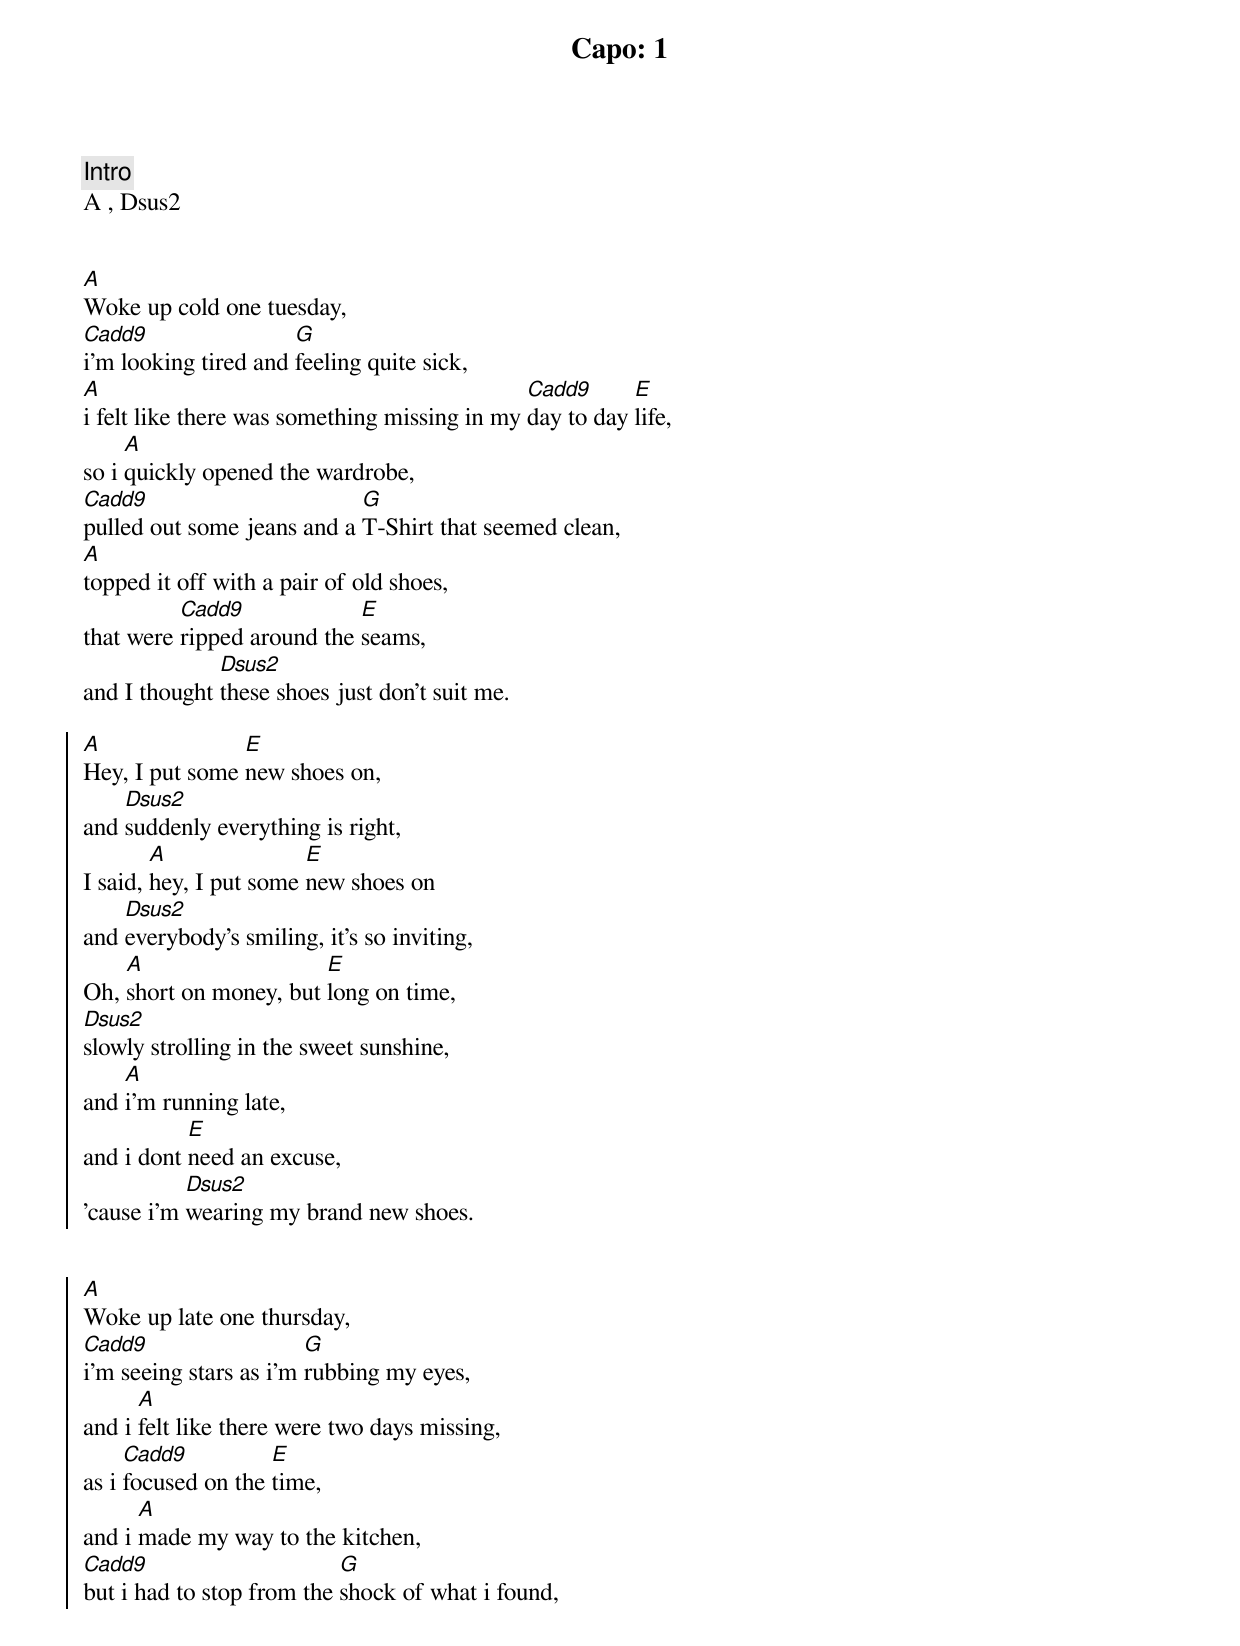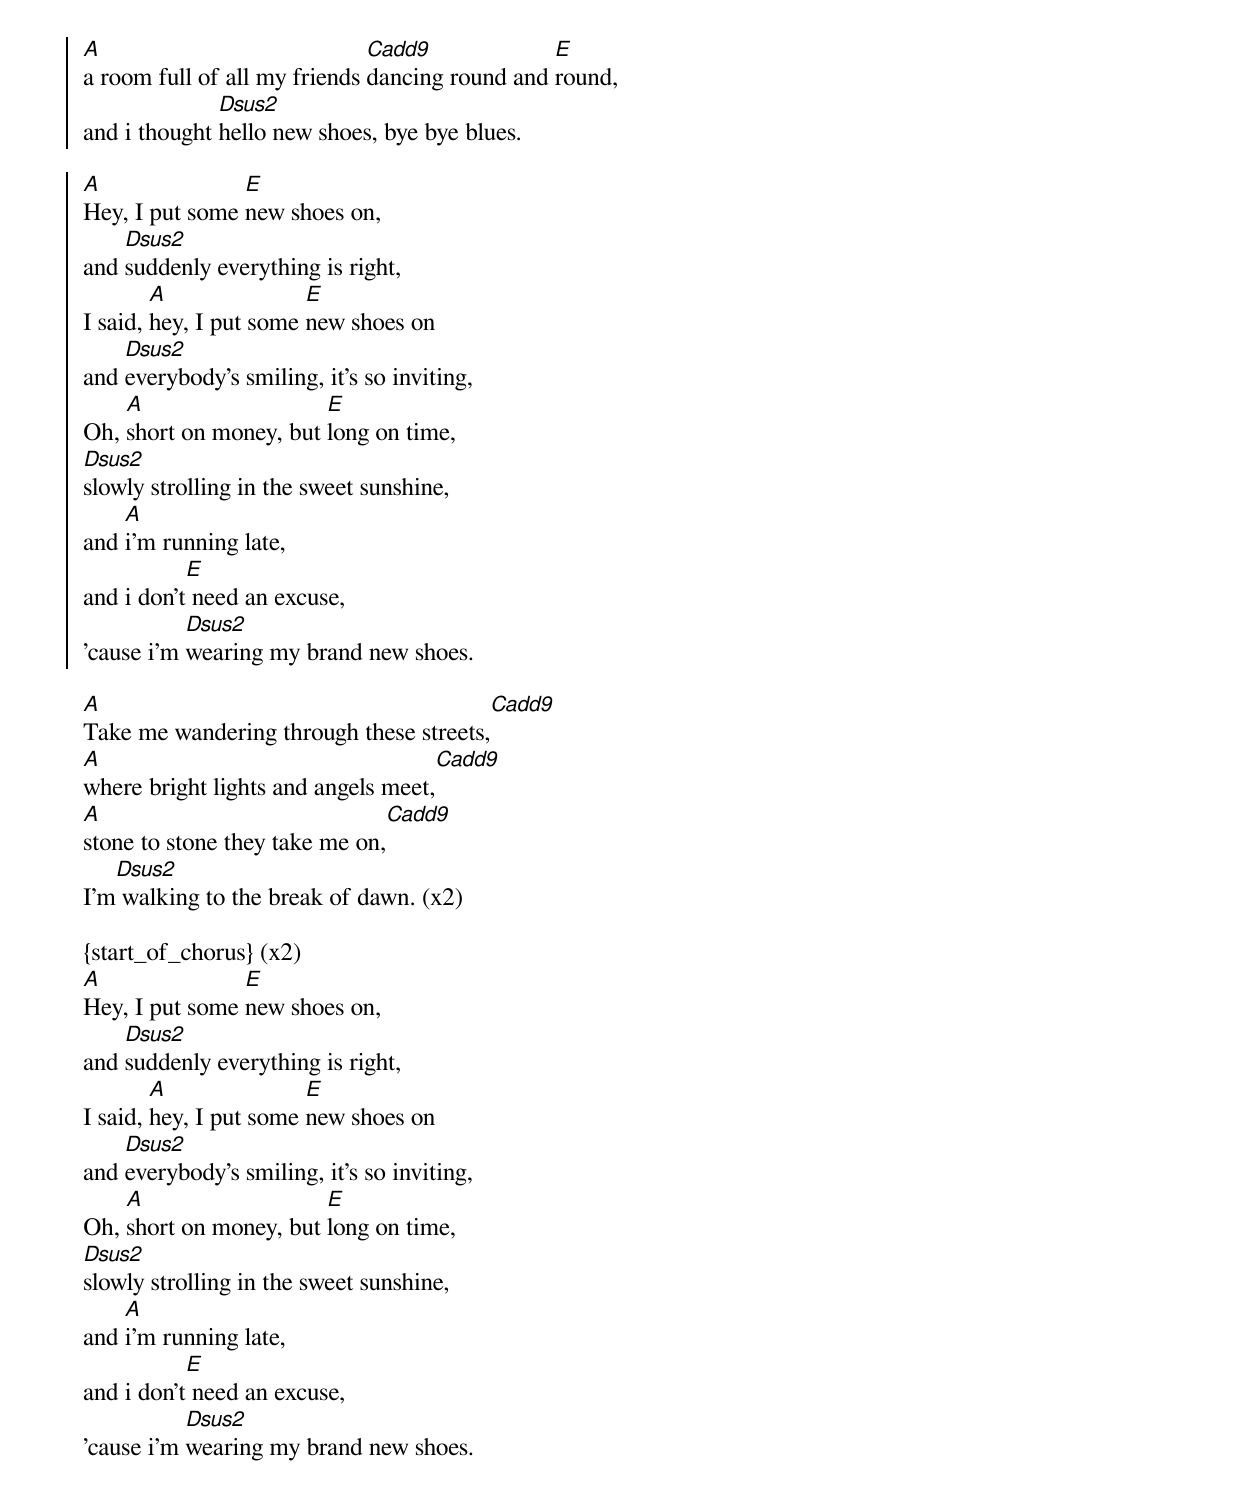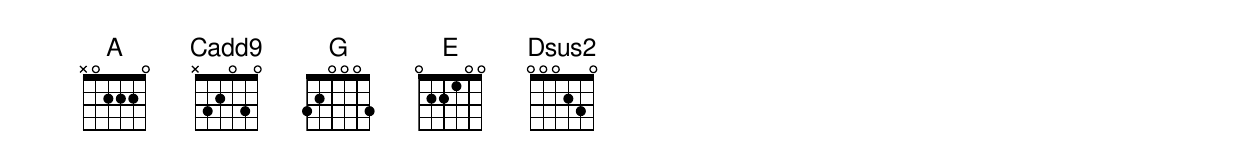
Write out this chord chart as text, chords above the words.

Capo: 1


Intro
A , Dsus2


A
Woke up cold one tuesday,
Cadd9                 G
i'm looking tired and feeling quite sick,
A                                             Cadd9      E
i felt like there was something missing in my day to day life,
     A
so i quickly opened the wardrobe,
Cadd9                       G
pulled out some jeans and a T-Shirt that seemed clean,
A
topped it off with a pair of old shoes,
          Cadd9             E
that were ripped around the seams,
              Dsus2
and I thought these shoes just don't suit me.

{start_of_chorus}
A               E
Hey, I put some new shoes on,
    Dsus2
and suddenly everything is right,
        A               E
I said, hey, I put some new shoes on
    Dsus2
and everybody's smiling, it’s so inviting,
    A                   E
Oh, short on money, but long on time,
Dsus2
slowly strolling in the sweet sunshine,
    A
and i'm running late,
           E
and i dont need an excuse,
           Dsus2
'cause i'm wearing my brand new shoes.


A
Woke up late one thursday,
Cadd9                   G
i'm seeing stars as i'm rubbing my eyes,
      A
and i felt like there were two days missing,
     Cadd9          E
as i focused on the time,
      A
and i made my way to the kitchen,
Cadd9                      G
but i had to stop from the shock of what i found,
A                             Cadd9             E
a room full of all my friends dancing round and round,
              Dsus2
and i thought hello new shoes, bye bye blues.

{start_of_chorus}
A               E
Hey, I put some new shoes on,
    Dsus2
and suddenly everything is right,
        A               E
I said, hey, I put some new shoes on
    Dsus2
and everybody's smiling, it’s so inviting,
    A                   E
Oh, short on money, but long on time,
Dsus2
slowly strolling in the sweet sunshine,
    A
and i'm running late,
           E
and i don’t need an excuse,
           Dsus2
'cause i'm wearing my brand new shoes.

{start_of_bridge}
A                                        Cadd9
Take me wandering through these streets,
A                                    Cadd9
where bright lights and angels meet,
A                               Cadd9
stone to stone they take me on,
   Dsus2
I’m walking to the break of dawn. (x2)

{start_of_chorus} (x2)
A               E
Hey, I put some new shoes on,
    Dsus2
and suddenly everything is right,
        A               E
I said, hey, I put some new shoes on
    Dsus2
and everybody's smiling, it’s so inviting,
    A                   E
Oh, short on money, but long on time,
Dsus2
slowly strolling in the sweet sunshine,
    A
and i'm running late,
           E
and i don’t need an excuse,
           Dsus2
'cause i'm wearing my brand new shoes.
